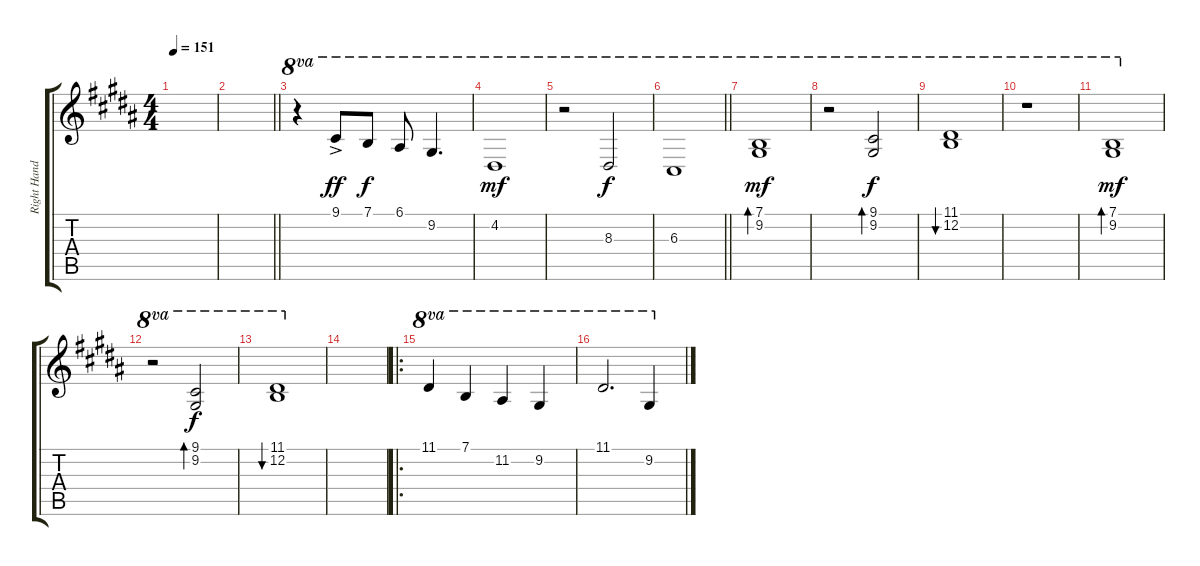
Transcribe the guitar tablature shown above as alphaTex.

\track ("Right Hand" "Right Hand") {instrument brightacousticpiano}
\staff {score tabs}
\tuning (E4 B3 G3 D3 A2 E2) {hide}
\ts (4 4)
\tempo 151
\clef g2
\ks g#minor
|
\barLineRight lightlight
|
r.4{ot 8va} 9.1{ac}.8{ot 8va dy ff} 7.1.8{ot 8va dy f} 6.1.8{ot 8va} 9.2.4{d ot 8va} |
4.2.1{ot 8va dy mf} |
r.2{ot 8va} 8.3.2{ot 8va dy f} |
\barLineRight lightlight
6.3.1{ot 8va} |
(7.1 9.2).1{bd 480 ot 8va dy mf} |
r.2{ot 8va} (9.1 9.2).2{bd 480 ot 8va dy f} |
(11.1 12.2).1{bu 480 ot 8va} |
r.1{ot 8va} |
(7.1 9.2).1{bd 480 ot 8va dy mf} |
r.2{ot 8va} (9.1 9.2).2{bd 480 ot 8va dy f} |
(11.1 12.2).1{bu 480 ot 8va} |
|
\ro
11.1.4{ot 8va} 7.1.4{ot 8va} 11.2.4{ot 8va} 9.2.4{ot 8va} |
11.1.2{d ot 8va} 9.2.4{ot 8va}
